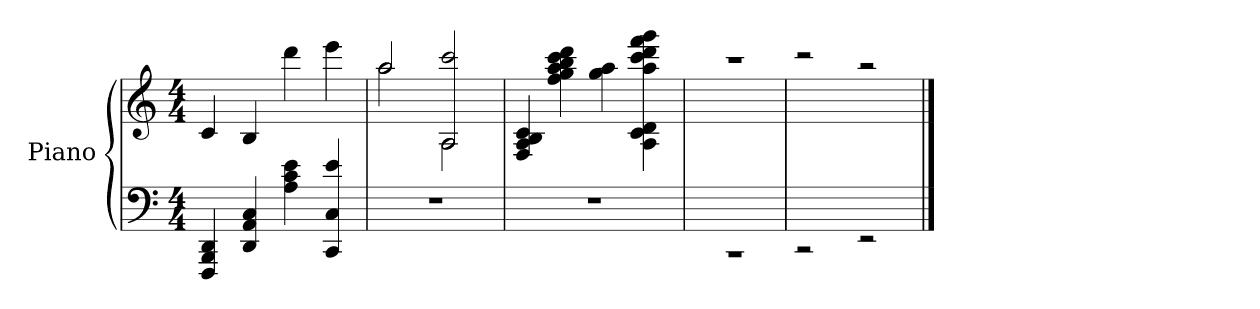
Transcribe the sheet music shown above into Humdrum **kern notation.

**kern	**kern
*part1	*part1
*staff2	*staff1
*I"Piano	*
*I'Pno.	*
*clefF4	*clefG2
*k[]	*k[]
*M4/4	*M4/4
=1	=1
4FFF/ 4BBB/ 4DD/	4c/
4DD/ 4AA/ 4C/	4B/
4A\ 4c\ 4e\	4ddd\
4CC/ 4C/ 4e/	4eee\
=2	=2
*	*^
1r	2aa/	2aa\
.	2A/ 2ccc/	2A\
*	*v	*v
=3	=3
1r	4F/ 4A/ 4B/ 4c/
.	4ff\ 4gg\ 4aa\ 4bb\ 4ccc\ 4ddd\
.	4gg\ 4aa\
.	4A\ 4c\ 4d\ 4aa\ 4ccc\ 4ddd\ 4fff\ 4ggg\
!!LO:LB:g=z
=4	=4
1rCC	1rccc
=5	=5
2rCC	2rccc
2rEE	2raa
==	==
*-	*-
